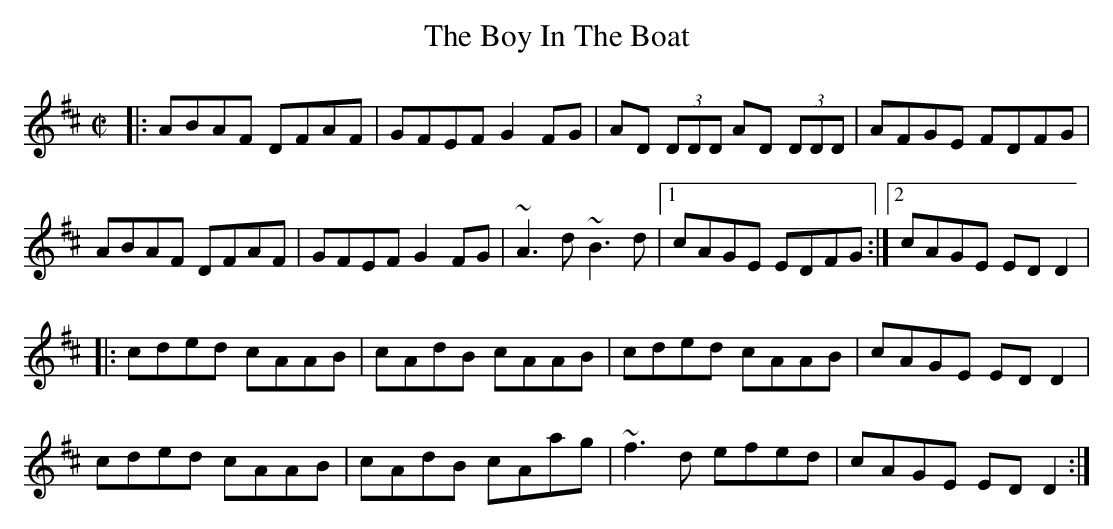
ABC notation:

X:1
Q:180
T:Boy In The Boat, The
M:C|
K:D
|: ABAF DFAF | GFEF G2FG | AD (3DDD AD (3DDD | AFGE FDFG |
ABAF DFAF | GFEF G2FG | ~A3d ~B3d |1 cAGE EDFG :|2 cAGE EDD2 |
|: cded cAAB | cAdB cAAB | cded cAAB | cAGE EDD2 |
cded cAAB | cAdB cAag | ~f3d efed | cAGE EDD2 :|
